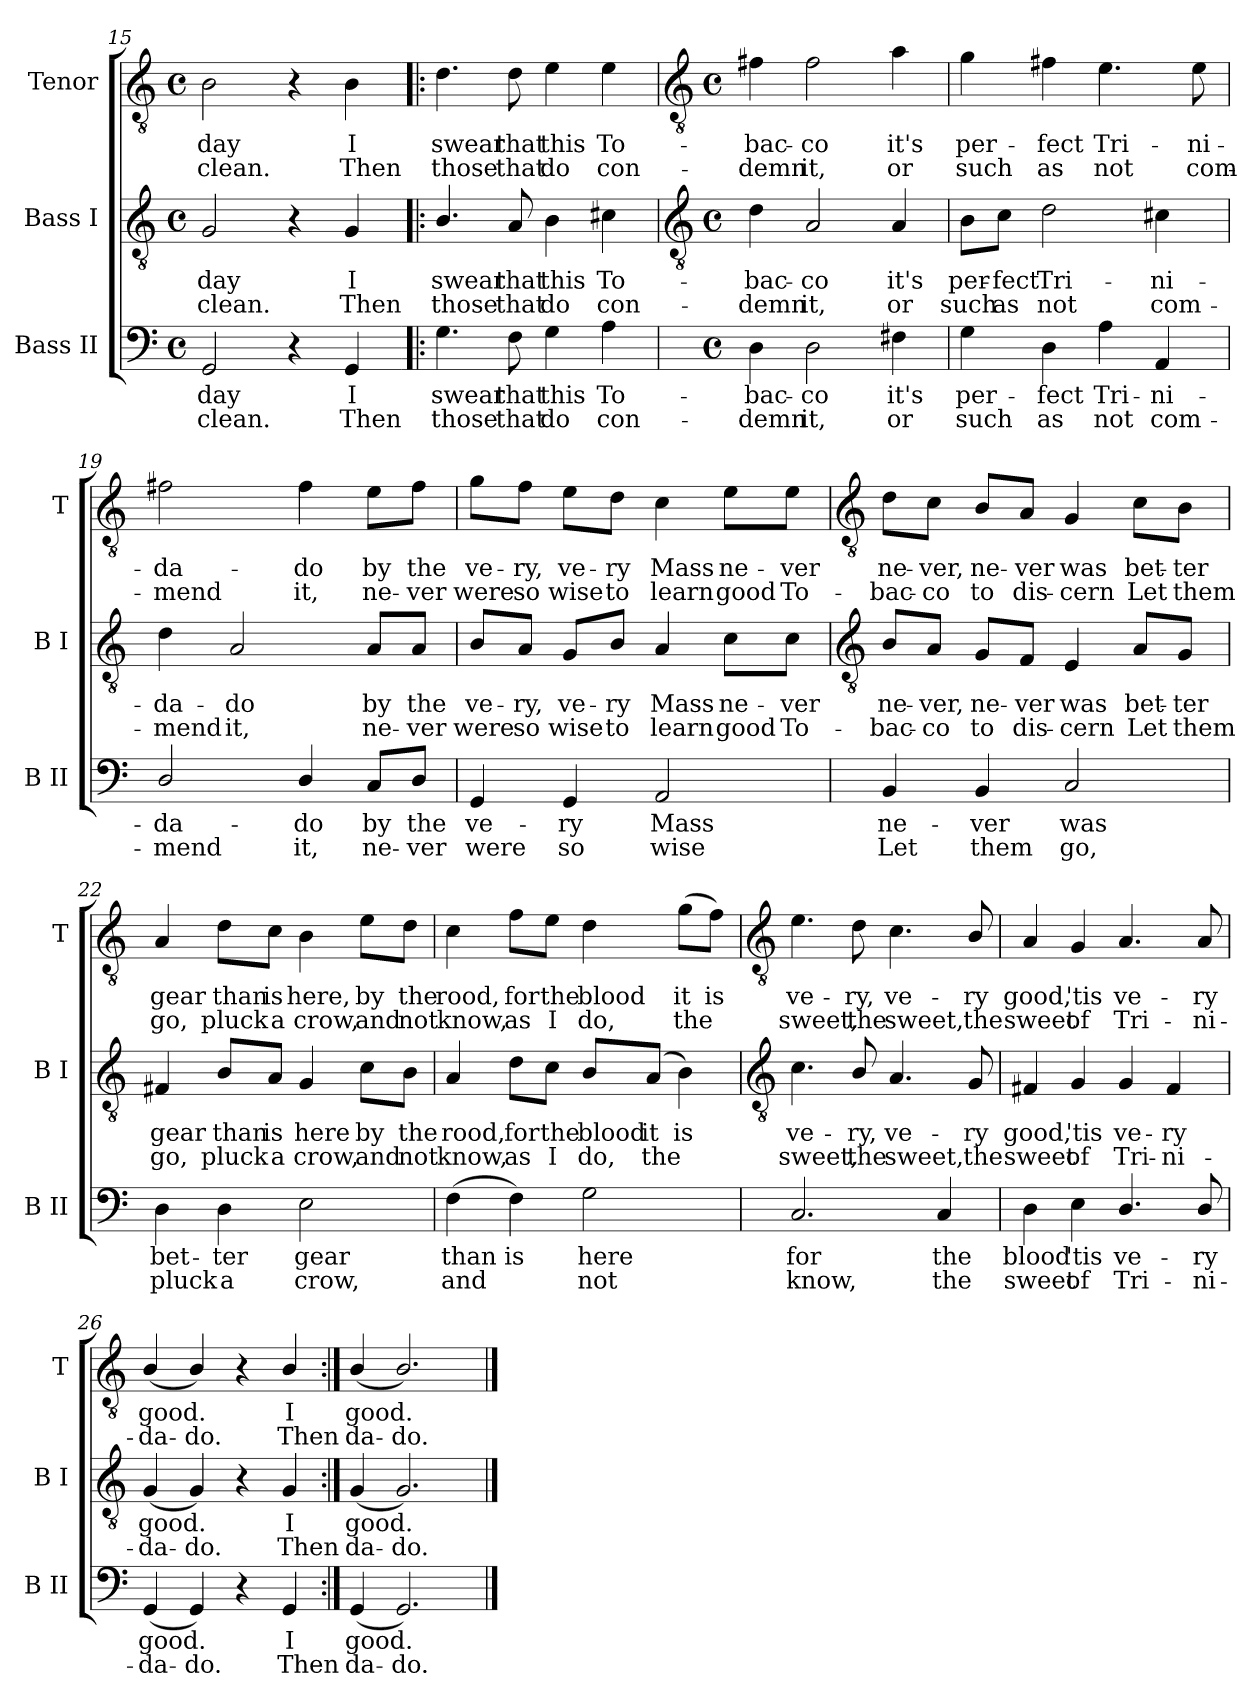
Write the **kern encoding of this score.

**kern	**text	**text	**kern	**text	**text	**kern	**text	**text
*part3	*part3	*part3	*part2	*part2	*part2	*part1	*part1	*part1
*staff3	*staff3	*staff3	*staff2	*staff2	*staff2	*staff1	*staff1	*staff1
*I"Bass II	*	*	*I"Bass I	*	*	*I"Tenor	*	*
*I'B II	*	*	*I'B I	*	*	*I'T	*	*
*clefF4	*	*	*clefGv2	*	*	*clefGv2	*	*
*k[]	*	*	*k[]	*	*	*k[]	*	*
*C:	*	*	*C:	*	*	*C:	*	*
*M4/4	*	*	*M4/4	*	*	*M4/4	*	*
*met(c)	*	*	*met(c)	*	*	*met(c)	*	*
=15	=15	=15	=15	=15	=15	=15	=15	=15
!	!LO:LY:b	!LO:LY:b	!	!LO:LY:b	!LO:LY:b	!	!LO:LY:b	!LO:LY:b
2GG	day	clean.	2G	day	clean.	2B	day	clean.
4r	.	.	4r	.	.	4r	.	.
!	!LO:LY:b	!LO:LY:b	!	!LO:LY:b	!LO:LY:b	!	!LO:LY:b	!LO:LY:b
4GG	I	Then	4G	I	Then	4B	I	Then
=16!|:	=16!|:	=16!|:	=16!|:	=16!|:	=16!|:	=16!|:	=16!|:	=16!|:
!	!LO:LY:b	!LO:LY:b	!	!LO:LY:b	!LO:LY:b	!	!LO:LY:b	!LO:LY:b
4.G	swear	those	4.B/	swear	those	4.d	swear	those
!	!LO:LY:b	!LO:LY:b	!	!LO:LY:b	!LO:LY:b	!	!LO:LY:b	!LO:LY:b
8F	that	that	8A	that	that	8d	that	that
!	!LO:LY:b	!LO:LY:b	!	!LO:LY:b	!LO:LY:b	!	!LO:LY:b	!LO:LY:b
4G	this	do	4B	this	do	4e	this	do
!	!LO:LY:b	!LO:LY:b	!	!LO:LY:b	!LO:LY:b	!	!LO:LY:b	!LO:LY:b
4A	To-	-con-	4c#X	To-	-con-	4e	To-	-con-
!!LO:LB:g=z
=17	=17	=17	=17	=17	=17	=17	=17	=17
*	*	*	*clefGv2	*	*	*clefGv2	*	*
*M4/4	*	*	*M4/4	*	*	*M4/4	*	*
*met(c)	*	*	*met(c)	*	*	*met(c)	*	*
!	!LO:LY:b	!LO:LY:b	!	!LO:LY:b	!LO:LY:b	!	!LO:LY:b	!LO:LY:b
4D	-bac-	-demn	4d	-bac-	-demn	4f#X	-bac-	-demn
!	!LO:LY:b	!LO:LY:b	!	!LO:LY:b	!LO:LY:b	!	!LO:LY:b	!LO:LY:b
2D	co	it,	2A	co	it,	2f#	co	it,
!	!LO:LY:b	!LO:LY:b	!	!LO:LY:b	!LO:LY:b	!	!LO:LY:b	!LO:LY:b
4F#X	it's	or	4A	it's	or	4a	it's	or
=18	=18	=18	=18	=18	=18	=18	=18	=18
!	!LO:LY:b	!LO:LY:b	!	!LO:LY:b	!LO:LY:b	!	!LO:LY:b	!LO:LY:b
4G	per-	-such	8B\L	per-	-such	4g	per-	-such
!	!	!	!	!LO:LY:b	!LO:LY:b	!	!	!
.	.	.	8c\J	fect	as	.	.	.
!	!LO:LY:b	!LO:LY:b	!	!LO:LY:b	!LO:LY:b	!	!LO:LY:b	!LO:LY:b
4D	fect	as	2d	Tri-	-not	4f#X	fect	as
!	!LO:LY:b	!LO:LY:b	!	!	!	!	!LO:LY:b	!LO:LY:b
4A	Tri-	-not	.	.	.	4.e	Tri-	-not
!	!LO:LY:b	!LO:LY:b	!	!LO:LY:b	!LO:LY:b	!	!	!
4AA	ni--	-com-	4c#X	ni-	-com-	.	.	.
!	!	!	!	!	!	!	!LO:LY:b	!LO:LY:b
.	.	.	.	.	.	8e	ni-	-com-
=19	=19	=19	=19	=19	=19	=19	=19	=19
!	!LO:LY:b	!LO:LY:b	!	!LO:LY:b	!LO:LY:b	!	!LO:LY:b	!LO:LY:b
2D/	-da-	-mend	4d	-da-	-mend	2f#X	-da-	-mend
!	!	!	!	!LO:LY:b	!LO:LY:b	!	!	!
.	.	.	2A	do	it,	.	.	.
!	!LO:LY:b	!LO:LY:b	!	!	!	!	!LO:LY:b	!LO:LY:b
4D/	do	it,	.	.	.	4f#	do	it,
!	!LO:LY:b	!LO:LY:b	!	!LO:LY:b	!LO:LY:b	!	!LO:LY:b	!LO:LY:b
8C/L	by	ne-	8A/L	by	ne-	8e\L	by	ne-
!	!LO:LY:b	!LO:LY:b	!	!LO:LY:b	!LO:LY:b	!	!LO:LY:b	!LO:LY:b
8D/J	-the	ver	8A/J	-the	ver	8f#\J	-the	ver
=20	=20	=20	=20	=20	=20	=20	=20	=20
!	!LO:LY:b	!LO:LY:b	!	!LO:LY:b	!LO:LY:b	!	!LO:LY:b	!LO:LY:b
4GG	ve-	-were	8B/L	ve-	-were	8g\L	ve-	-were
!	!	!	!	!LO:LY:b	!LO:LY:b	!	!LO:LY:b	!LO:LY:b
.	.	.	8A/J	ry,	so	8f\J	ry,	so
!	!LO:LY:b	!LO:LY:b	!	!LO:LY:b	!LO:LY:b	!	!LO:LY:b	!LO:LY:b
4GG	ry	so	8G/L	ve-	-wise	8e\L	ve-	-wise
!	!	!	!	!LO:LY:b	!LO:LY:b	!	!LO:LY:b	!LO:LY:b
.	.	.	8B/J	ry	to	8d\J	ry	to
!	!LO:LY:b	!LO:LY:b	!	!LO:LY:b	!LO:LY:b	!	!LO:LY:b	!LO:LY:b
2AA	Mass	wise	4A	Mass	learn	4c	Mass	learn
!	!	!	!	!LO:LY:b	!LO:LY:b	!	!LO:LY:b	!LO:LY:b
.	.	.	8c\L	ne-	-good	8e\L	ne-	-good
!	!	!	!	!LO:LY:b	!LO:LY:b	!	!LO:LY:b	!LO:LY:b
.	.	.	8c\J	ver	To-	8e\J	ver	To-
!!LO:LB:g=z
=21	=21	=21	=21	=21	=21	=21	=21	=21
*	*	*	*clefGv2	*	*	*clefGv2	*	*
!	!LO:LY:b	!LO:LY:b	!	!LO:LY:b	!LO:LY:b	!	!LO:LY:b	!LO:LY:b
4BB	ne-	-Let	8B/L	-ne-	-bac-	8d\L	-ne-	-bac-
!	!	!	!	!LO:LY:b	!LO:LY:b	!	!LO:LY:b	!LO:LY:b
.	.	.	8A/J	-ver,	co	8c\J	-ver,	co
!	!LO:LY:b	!LO:LY:b	!	!LO:LY:b	!LO:LY:b	!	!LO:LY:b	!LO:LY:b
4BB	ver	them	8G/L	ne-	-to	8B/L	ne-	-to
!	!	!	!	!LO:LY:b	!LO:LY:b	!	!LO:LY:b	!LO:LY:b
.	.	.	8F/J	ver	dis-	8A/J	ver	dis-
!	!LO:LY:b	!LO:LY:b	!	!LO:LY:b	!LO:LY:b	!	!LO:LY:b	!LO:LY:b
2C	was	go,	4E	-was	cern	4G	-was	cern
!	!	!	!	!LO:LY:b	!LO:LY:b	!	!LO:LY:b	!LO:LY:b
.	.	.	8A/L	bet-	-Let	8c\L	bet-	-Let
!	!	!	!	!LO:LY:b	!LO:LY:b	!	!LO:LY:b	!LO:LY:b
.	.	.	8G/J	ter	them	8B\J	ter	them
=22	=22	=22	=22	=22	=22	=22	=22	=22
!	!LO:LY:b	!LO:LY:b	!	!LO:LY:b	!LO:LY:b	!	!LO:LY:b	!LO:LY:b
4D	bet-	-pluck	4F#X	gear	go,	4A	gear	go,
!	!LO:LY:b	!LO:LY:b	!	!LO:LY:b	!LO:LY:b	!	!LO:LY:b	!LO:LY:b
4D	ter	a	8B/L	than	pluck	8d\L	than	pluck
!	!	!	!	!LO:LY:b	!LO:LY:b	!	!LO:LY:b	!LO:LY:b
.	.	.	8A/J	is	a	8c\J	is	a
!	!LO:LY:b	!LO:LY:b	!	!LO:LY:b	!LO:LY:b	!	!LO:LY:b	!LO:LY:b
2E	gear	crow,	4G	here	crow,	4B	here,	crow,
!	!	!	!	!LO:LY:b	!LO:LY:b	!	!LO:LY:b	!LO:LY:b
.	.	.	8c\L	by	and	8e\L	by	and
!	!	!	!	!LO:LY:b	!LO:LY:b	!	!LO:LY:b	!LO:LY:b
.	.	.	8B\J	the	not	8d\J	the	not
=23	=23	=23	=23	=23	=23	=23	=23	=23
!	!LO:LY:b	!LO:LY:b	!	!LO:LY:b	!LO:LY:b	!	!LO:LY:b	!LO:LY:b
(>4F	than	and	4A	rood,	know,	4c	rood,	know,
!	!LO:LY:b	!	!	!LO:LY:b	!LO:LY:b	!	!LO:LY:b	!LO:LY:b
4F)	is	.	8d\L	for	as	8f\L	for	as
!	!	!	!	!LO:LY:b	!LO:LY:b	!	!LO:LY:b	!LO:LY:b
.	.	.	8c\J	the	I	8e\J	the	I
!	!LO:LY:b	!LO:LY:b	!	!LO:LY:b	!LO:LY:b	!	!LO:LY:b	!LO:LY:b
2G	here	not	8B/L	blood	do,	4d	blood	do,
!	!	!	!	!LO:LY:b	!LO:LY:b	!	!	!
.	.	.	(<8A/J	it	the	.	.	.
!	!	!	!	!LO:LY:b	!	!	!LO:LY:b	!LO:LY:b
.	.	.	4B)	is	.	(>8g\L	it	the
!	!	!	!	!	!	!	!LO:LY:b	!
.	.	.	.	.	.	8f\J)	is	.
!!LO:LB:g=z
=24	=24	=24	=24	=24	=24	=24	=24	=24
*	*	*	*clefGv2	*	*	*clefGv2	*	*
!	!LO:LY:b	!LO:LY:b	!	!LO:LY:b	!LO:LY:b	!	!LO:LY:b	!LO:LY:b
2.C	for	know,	4.c	ve-	-sweet,	4.e	ve-	-sweet,
!	!	!	!	!LO:LY:b	!LO:LY:b	!	!LO:LY:b	!LO:LY:b
.	.	.	8B/	ry,	the	8d	ry,	the
!	!	!	!	!LO:LY:b	!LO:LY:b	!	!LO:LY:b	!LO:LY:b
.	.	.	4.A	ve-	-sweet,	4.c	ve-	-sweet,
!	!LO:LY:b	!LO:LY:b	!	!	!	!	!	!
4C	the	the	.	.	.	.	.	.
!	!	!	!	!LO:LY:b	!LO:LY:b	!	!LO:LY:b	!LO:LY:b
.	.	.	8G	ry	the	8B/	ry	the
=25	=25	=25	=25	=25	=25	=25	=25	=25
!	!LO:LY:b	!LO:LY:b	!	!LO:LY:b	!LO:LY:b	!	!LO:LY:b	!LO:LY:b
4D	blood	sweet	4F#X	good,	sweet	4A	good,	sweet
!	!LO:LY:b	!LO:LY:b	!	!LO:LY:b	!LO:LY:b	!	!LO:LY:b	!LO:LY:b
4E	'tis	of	4G	'tis	of	4G	'tis	of
!	!LO:LY:b	!LO:LY:b	!	!LO:LY:b	!LO:LY:b	!	!LO:LY:b	!LO:LY:b
4.D/	ve-	-Tri-	4G	ve-	-Tri-	4.A	ve-	-Tri-
!	!	!	!	!LO:LY:b	!LO:LY:b	!	!	!
.	.	.	4F#	-ry	ni-	.	.	.
!	!LO:LY:b	!LO:LY:b	!	!	!	!	!LO:LY:b	!LO:LY:b
8D/	-ry	ni-	.	.	.	8A	-ry	ni-
=26	=26	=26	=26	=26	=26	=26	=26	=26
!	!LO:LY:b	!LO:LY:b	!	!LO:LY:b	!LO:LY:b	!	!LO:LY:b	!LO:LY:b
(<4GG	-good.	da-	(<4G	-good.	da-	(<4B/	-good.	da-
!	!	!LO:LY:b	!	!	!LO:LY:b	!	!	!LO:LY:b
4GG)	.	-do.	4G)	.	-do.	4B/)	.	-do.
4r	.	.	4r	.	.	4r	.	.
!	!LO:LY:b	!LO:LY:b	!	!LO:LY:b	!LO:LY:b	!	!LO:LY:b	!LO:LY:b
4GG	I	Then	4G	I	Then	4B/	I	Then
=27:|!	=27:|!	=27:|!	=27:|!	=27:|!	=27:|!	=27:|!	=27:|!	=27:|!
!	!LO:LY:b	!LO:LY:b	!	!LO:LY:b	!LO:LY:b	!	!LO:LY:b	!LO:LY:b
(<4GG	good.	da-	(<4G	good.	da-	(<4B/	good.	da-
!	!	!LO:LY:b	!	!	!LO:LY:b	!	!	!LO:LY:b
2.GG)	.	-do.	2.G)	.	-do.	2.B/)	.	-do.
==	==	==	==	==	==	==	==	==
*-	*-	*-	*-	*-	*-	*-	*-	*-
